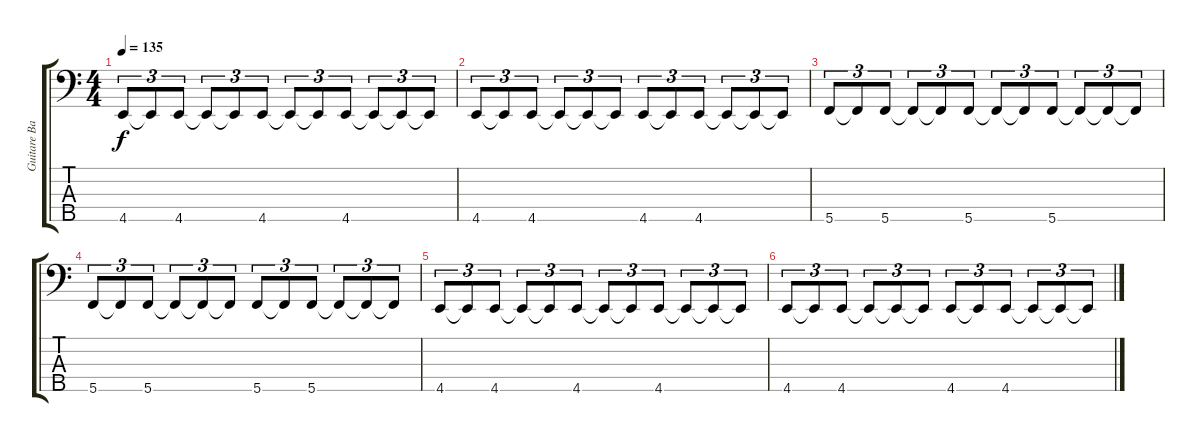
\track ("Guitare Basse" "Guitare Ba") {instrument fretlessbass}
\staff {score tabs}
\tuning (Ab2 Eb2 Bb1 F1 C1) {hide}
\ts (4 4)
\tempo 135
\clef f4
\ks c
4.5.8{tu (3 2) dy f} 4.5{t}.8{tu (3 2)} 4.5.8{tu (3 2)} 4.5{t}.8{tu (3 2)} 4.5{t}.8{tu (3 2)} 4.5.8{tu (3 2)} 4.5{t}.8{tu (3 2)} 4.5{t}.8{tu (3 2)} 4.5.8{tu (3 2)} 4.5{t}.8{tu (3 2)} 4.5{t}.8{tu (3 2)} 4.5{t}.8{tu (3 2)} |
4.5.8{tu (3 2)} 4.5{t}.8{tu (3 2)} 4.5.8{tu (3 2)} 4.5{t}.8{tu (3 2)} 4.5{t}.8{tu (3 2)} 4.5{t}.8{tu (3 2)} 4.5.8{tu (3 2)} 4.5{t}.8{tu (3 2)} 4.5.8{tu (3 2)} 4.5{t}.8{tu (3 2)} 4.5{t}.8{tu (3 2)} 4.5{t}.8{tu (3 2)} |
5.5.8{tu (3 2)} 5.5{t}.8{tu (3 2)} 5.5.8{tu (3 2)} 5.5{t}.8{tu (3 2)} 5.5{t}.8{tu (3 2)} 5.5.8{tu (3 2)} 5.5{t}.8{tu (3 2)} 5.5{t}.8{tu (3 2)} 5.5.8{tu (3 2)} 5.5{t}.8{tu (3 2)} 5.5{t}.8{tu (3 2)} 5.5{t}.8{tu (3 2)} |
5.5.8{tu (3 2)} 5.5{t}.8{tu (3 2)} 5.5.8{tu (3 2)} 5.5{t}.8{tu (3 2)} 5.5{t}.8{tu (3 2)} 5.5{t}.8{tu (3 2)} 5.5.8{tu (3 2)} 5.5{t}.8{tu (3 2)} 5.5.8{tu (3 2)} 5.5{t}.8{tu (3 2)} 5.5{t}.8{tu (3 2)} 5.5{t}.8{tu (3 2)} |
4.5.8{tu (3 2)} 4.5{t}.8{tu (3 2)} 4.5.8{tu (3 2)} 4.5{t}.8{tu (3 2)} 4.5{t}.8{tu (3 2)} 4.5.8{tu (3 2)} 4.5{t}.8{tu (3 2)} 4.5{t}.8{tu (3 2)} 4.5.8{tu (3 2)} 4.5{t}.8{tu (3 2)} 4.5{t}.8{tu (3 2)} 4.5{t}.8{tu (3 2)} |
4.5.8{tu (3 2)} 4.5{t}.8{tu (3 2)} 4.5.8{tu (3 2)} 4.5{t}.8{tu (3 2)} 4.5{t}.8{tu (3 2)} 4.5{t}.8{tu (3 2)} 4.5.8{tu (3 2)} 4.5{t}.8{tu (3 2)} 4.5.8{tu (3 2)} 4.5{t}.8{tu (3 2)} 4.5{t}.8{tu (3 2)} 4.5{t}.8{tu (3 2)}
